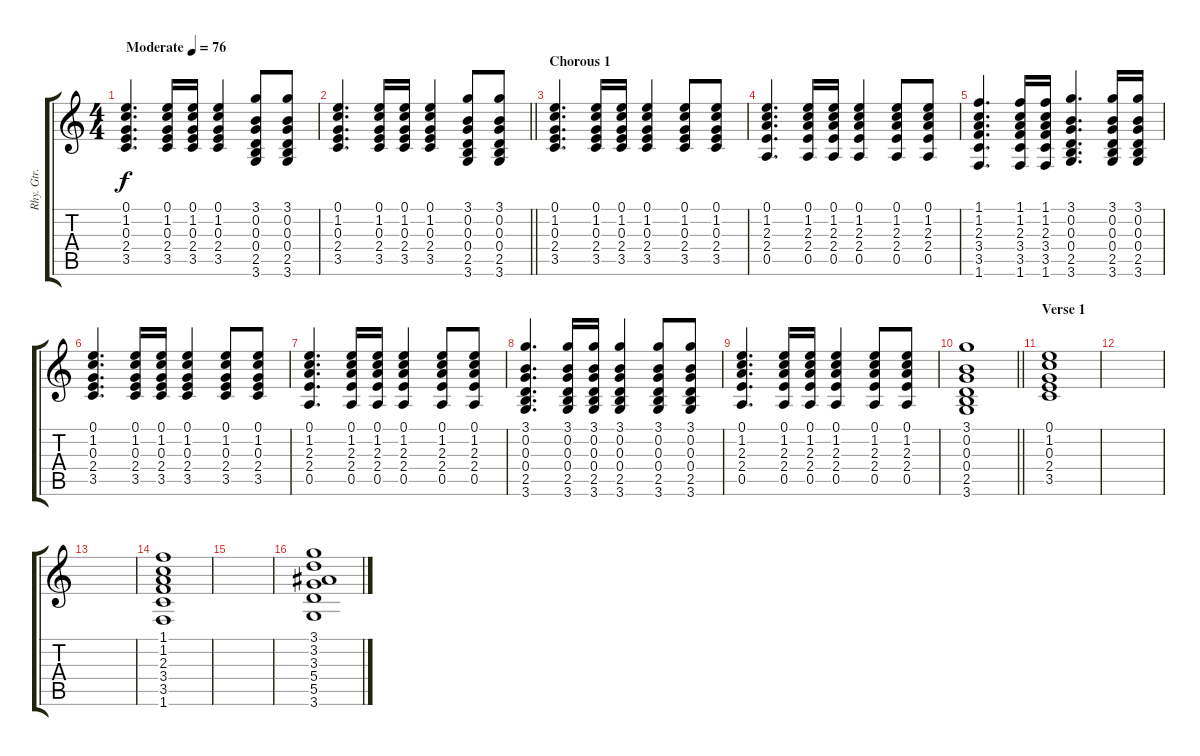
\track ("Rhy. Gtr. 2" "Rhy. Gtr. ") {instrument acousticguitarsteel}
\staff {score tabs}
\tuning (E4 B3 G3 D3 A2 E2) {hide}
\ts (4 4)
\tempo (76 "Moderate")
\clef g2
\ks c
(0.1 1.2 0.3 2.4 3.5).4{d dy f instrument acousticguitarsteel} (0.1 1.2 0.3 2.4 3.5).16 (0.1 1.2 0.3 2.4 3.5).16 (0.1 1.2 0.3 2.4 3.5).4 (3.1 0.2 0.3 0.4 2.5 3.6).8 (3.1 0.2 0.3 0.4 2.5 3.6).8 |
\barLineRight lightlight
(0.1 1.2 0.3 2.4 3.5).4{d} (0.1 1.2 0.3 2.4 3.5).16 (0.1 1.2 0.3 2.4 3.5).16 (0.1 1.2 0.3 2.4 3.5).4 (3.1 0.2 0.3 0.4 2.5 3.6).8 (3.1 0.2 0.3 0.4 2.5 3.6).8 |
\section ("" "Chorous 1")
(0.1 1.2 0.3 2.4 3.5).4{d} (0.1 1.2 0.3 2.4 3.5).16 (0.1 1.2 0.3 2.4 3.5).16 (0.1 1.2 0.3 2.4 3.5).4 (0.1 1.2 0.3 2.4 3.5).8 (0.1 1.2 0.3 2.4 3.5).8 |
(0.1 1.2 2.3 2.4 0.5).4{d} (0.1 1.2 2.3 2.4 0.5).16 (0.1 1.2 2.3 2.4 0.5).16 (0.1 1.2 2.3 2.4 0.5).4 (0.1 1.2 2.3 2.4 0.5).8 (0.1 1.2 2.3 2.4 0.5).8 |
(1.1 1.2 2.3 3.4 3.5 1.6).4{d} (1.1 1.2 2.3 3.4 3.5 1.6).16 (1.1 1.2 2.3 3.4 3.5 1.6).16 (3.1 0.2 0.3 0.4 2.5 3.6).4{d} (3.1 0.2 0.3 0.4 2.5 3.6).16 (3.1 0.2 0.3 0.4 2.5 3.6).16 |
(0.1 1.2 0.3 2.4 3.5).4{d} (0.1 1.2 0.3 2.4 3.5).16 (0.1 1.2 0.3 2.4 3.5).16 (0.1 1.2 0.3 2.4 3.5).4 (0.1 1.2 0.3 2.4 3.5).8 (0.1 1.2 0.3 2.4 3.5).8 |
(0.1 1.2 2.3 2.4 0.5).4{d} (0.1 1.2 2.3 2.4 0.5).16 (0.1 1.2 2.3 2.4 0.5).16 (0.1 1.2 2.3 2.4 0.5).4 (0.1 1.2 2.3 2.4 0.5).8 (0.1 1.2 2.3 2.4 0.5).8 |
(3.1 0.2 0.3 0.4 2.5 3.6).4{d} (3.1 0.2 0.3 0.4 2.5 3.6).16 (3.1 0.2 0.3 0.4 2.5 3.6).16 (3.1 0.2 0.3 0.4 2.5 3.6).4 (3.1 0.2 0.3 0.4 2.5 3.6).8 (3.1 0.2 0.3 0.4 2.5 3.6).8 |
(0.1 1.2 2.3 2.4 0.5).4{d} (0.1 1.2 2.3 2.4 0.5).16 (0.1 1.2 2.3 2.4 0.5).16 (0.1 1.2 2.3 2.4 0.5).4 (0.1 1.2 2.3 2.4 0.5).8 (0.1 1.2 2.3 2.4 0.5).8 |
\barLineRight lightlight
(3.1 0.2 0.3 0.4 2.5 3.6).1 |
\section ("" "Verse 1")
(0.1 1.2 0.3 2.4 3.5).1 |
|
|
(1.1 1.2 2.3 3.4 3.5 1.6).1 |
|
(3.1 3.2 3.3 5.4 5.5 3.6).1
